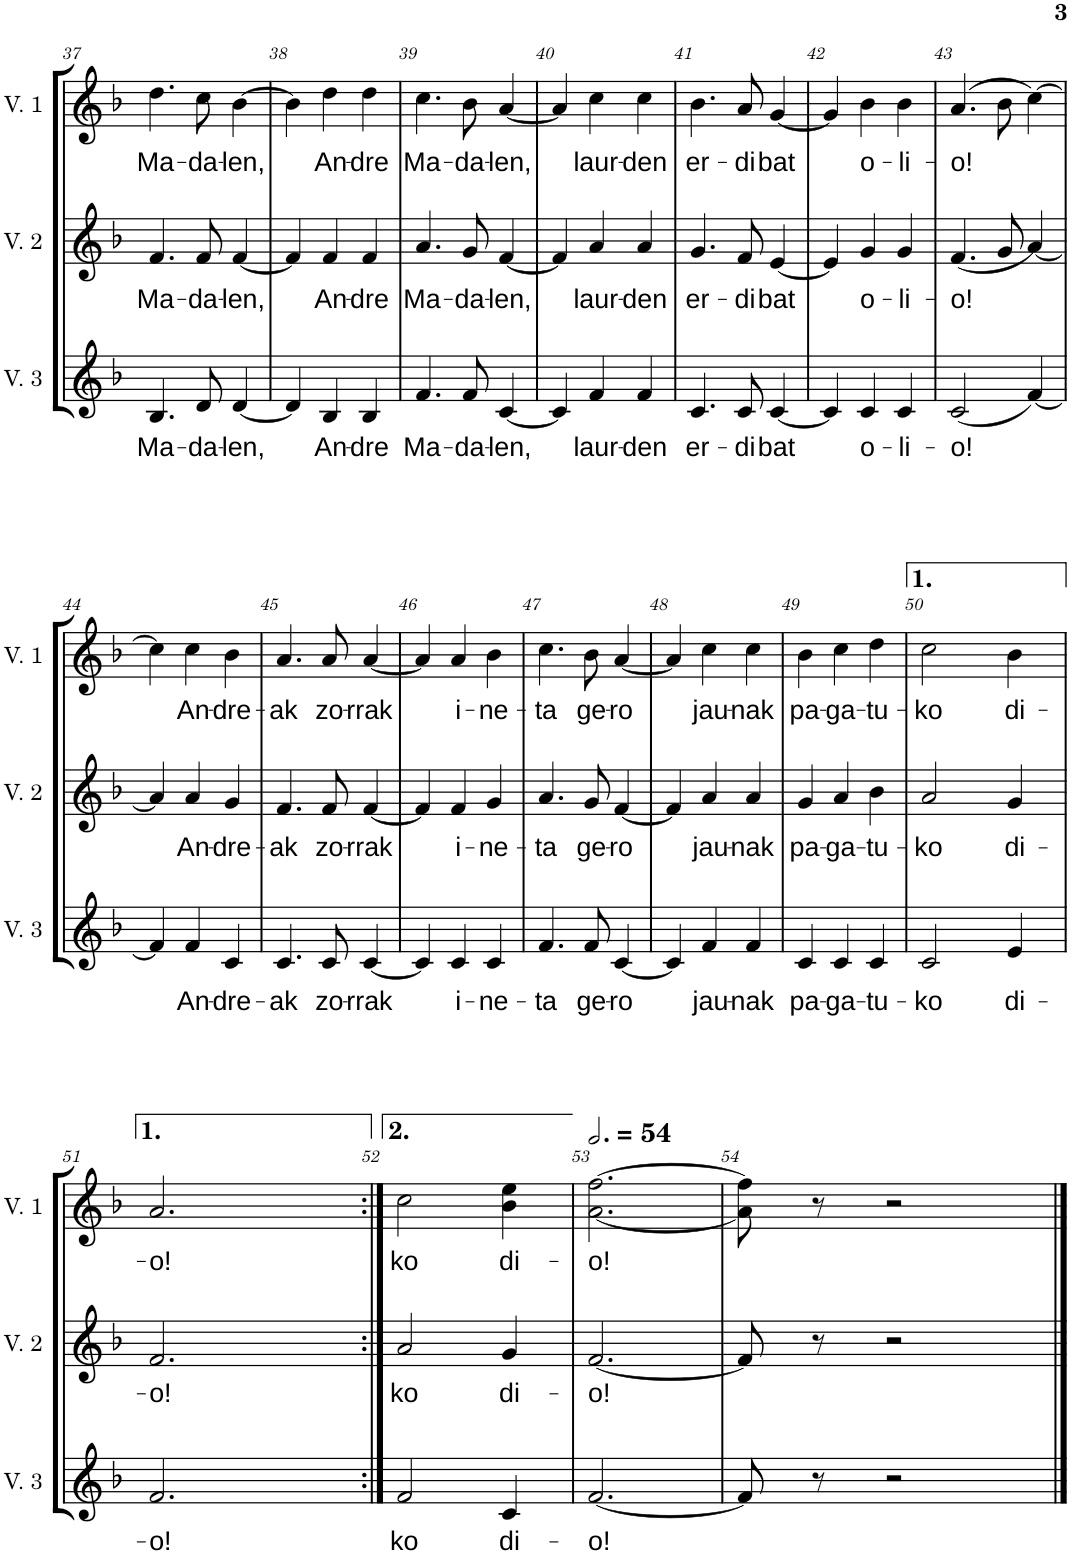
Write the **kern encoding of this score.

**kern	**text	**kern	**text	**kern	**text
*part3	*part3	*part2	*part2	*part1	*part1
*staff3	*staff3	*staff2	*staff2	*staff1	*staff1
*I"Voix 3	*	*I"Voix 2	*	*I"Voix 1	*
*I'V. 3	*	*I'V. 2	*	*I'V. 1	*
!!LO:PB:g=z
*clefG2	*	*clefG2	*	*clefG2	*
*k[b-]	*	*k[b-]	*	*k[b-]	*
*M3/4	*	*M3/4	*	*M3/4	*
=37	=37	=37	=37	=37	=37
!	!LO:LY:b	!	!LO:LY:b	!	!LO:LY:b
4.B-/	Ma-	4.f/	Ma-	4.dd\	Ma-
!	!LO:LY:b	!	!LO:LY:b	!	!LO:LY:b
8d/	-da-	8f/	-da-	8cc\	-da-
!	!LO:LY:b	!	!LO:LY:b	!	!LO:LY:b
[4d/	-len,	[4f/	-len,	[4b-\	-len,
=38	=38	=38	=38	=38	=38
4d/]	.	4f/]	.	4b-\]	.
!	!LO:LY:b	!	!LO:LY:b	!	!LO:LY:b
4B-/	An-	4f/	An-	4dd\	An-
!	!LO:LY:b	!	!LO:LY:b	!	!LO:LY:b
4B-/	-dre	4f/	-dre	4dd\	-dre
=39	=39	=39	=39	=39	=39
!	!LO:LY:b	!	!LO:LY:b	!	!LO:LY:b
4.f/	Ma-	4.a/	Ma-	4.cc\	Ma-
!	!LO:LY:b	!	!LO:LY:b	!	!LO:LY:b
8f/	-da-	8g/	-da-	8b-\	-da-
!	!LO:LY:b	!	!LO:LY:b	!	!LO:LY:b
[4c/	-len,	[4f/	-len,	[4a/	-len,
=40	=40	=40	=40	=40	=40
4c/]	.	4f/]	.	4a/]	.
!	!LO:LY:b	!	!LO:LY:b	!	!LO:LY:b
4f/	laur-	4a/	laur-	4cc\	laur-
!	!LO:LY:b	!	!LO:LY:b	!	!LO:LY:b
4f/	-den	4a/	-den	4cc\	-den
=41	=41	=41	=41	=41	=41
!	!LO:LY:b	!	!LO:LY:b	!	!LO:LY:b
4.c/	er-	4.g/	er-	4.b-\	er-
!	!LO:LY:b	!	!LO:LY:b	!	!LO:LY:b
8c/	-di	8f/	-di	8a/	-di
!	!LO:LY:b	!	!LO:LY:b	!	!LO:LY:b
[4c/	bat	[4e/	bat	[4g/	bat
=42	=42	=42	=42	=42	=42
4c/]	.	4e/]	.	4g/]	.
!	!LO:LY:b	!	!LO:LY:b	!	!LO:LY:b
4c/	o-	4g/	o-	4b-\	o-
!	!LO:LY:b	!	!LO:LY:b	!	!LO:LY:b
4c/	-li-	4g/	-li-	4b-\	-li-
=43	=43	=43	=43	=43	=43
!	!LO:LY:b	!	!LO:LY:b	!	!LO:LY:b
(2c/	-o!	(4.f/	-o!	(4.a/	-o!
.	.	8g/	.	8b-\	.
[4f/)	.	[4a/)	.	[4cc\)	.
!!LO:LB:g=z
=44	=44	=44	=44	=44	=44
4f/]	.	4a/]	.	4cc\]	.
!	!LO:LY:b	!	!LO:LY:b	!	!LO:LY:b
4f/	An-	4a/	An-	4cc\	An-
!	!LO:LY:b	!	!LO:LY:b	!	!LO:LY:b
4c/	-dre-	4g/	-dre-	4b-\	-dre-
=45	=45	=45	=45	=45	=45
!	!LO:LY:b	!	!LO:LY:b	!	!LO:LY:b
4.c/	-ak	4.f/	-ak	4.a/	-ak
!	!LO:LY:b	!	!LO:LY:b	!	!LO:LY:b
8c/	zo-	8f/	zo-	8a/	zo-
!	!LO:LY:b	!	!LO:LY:b	!	!LO:LY:b
[4c/	-rrak	[4f/	-rrak	[4a/	-rrak
=46	=46	=46	=46	=46	=46
4c/]	.	4f/]	.	4a/]	.
!	!LO:LY:b	!	!LO:LY:b	!	!LO:LY:b
4c/	i-	4f/	i-	4a/	i-
!	!LO:LY:b	!	!LO:LY:b	!	!LO:LY:b
4c/	-ne-	4g/	-ne-	4b-\	-ne-
=47	=47	=47	=47	=47	=47
!	!LO:LY:b	!	!LO:LY:b	!	!LO:LY:b
4.f/	-ta	4.a/	-ta	4.cc\	-ta
!	!LO:LY:b	!	!LO:LY:b	!	!LO:LY:b
8f/	ge-	8g/	ge-	8b-\	ge-
!	!LO:LY:b	!	!LO:LY:b	!	!LO:LY:b
[4c/	-ro	[4f/	-ro	[4a/	-ro
=48	=48	=48	=48	=48	=48
4c/]	.	4f/]	.	4a/]	.
!	!LO:LY:b	!	!LO:LY:b	!	!LO:LY:b
4f/	jau-	4a/	jau-	4cc\	jau-
!	!LO:LY:b	!	!LO:LY:b	!	!LO:LY:b
4f/	-nak	4a/	-nak	4cc\	-nak
=49	=49	=49	=49	=49	=49
!	!LO:LY:b	!	!LO:LY:b	!	!LO:LY:b
4c/	pa-	4g/	pa-	4b-\	pa-
!	!LO:LY:b	!	!LO:LY:b	!	!LO:LY:b
4c/	-ga-	4a/	-ga-	4cc\	-ga-
!	!LO:LY:b	!	!LO:LY:b	!	!LO:LY:b
4c/	-tu-	4b-\	-tu-	4dd\	-tu-
=50	=50	=50	=50	=50	=50
!	!LO:LY:b	!	!LO:LY:b	!	!LO:LY:b
2c/	-ko	2a/	-ko	2cc\	-ko
!	!LO:LY:b	!	!LO:LY:b	!	!LO:LY:b
4e/	di-	4g/	di-	4b-\	di-
!!LO:LB:g=z
=51	=51	=51	=51	=51	=51
!	!LO:LY:b	!	!LO:LY:b	!	!LO:LY:b
2.f/	-o!	2.f/	-o!	2.a/	-o!
=52:|!	=52:|!	=52:|!	=52:|!	=52:|!	=52:|!
!	!LO:LY:b	!	!LO:LY:b	!	!LO:LY:b
2f/	-ko	2a/	-ko	2cc\	-ko
!	!LO:LY:b	!	!LO:LY:b	!	!LO:LY:b
4c/	di-	4g/	di-	4b-\ 4ee\	di-
=53	=53	=53	=53	=53	=53
*	*	*	*	*MM162	*
!	!LO:LY:b	!	!LO:LY:b	!	!LO:LY:b
[2.f/	-o!	[2.f/	-o!	[2.a\ [2.ff\	-o!
=54	=54	=54	=54	=54	=54
8f/]	.	8f/]	.	8a\] 8ff\]	.
8r	.	8r	.	8r	.
2r	.	2r	.	2r	.
==	==	==	==	==	==
*-	*-	*-	*-	*-	*-
